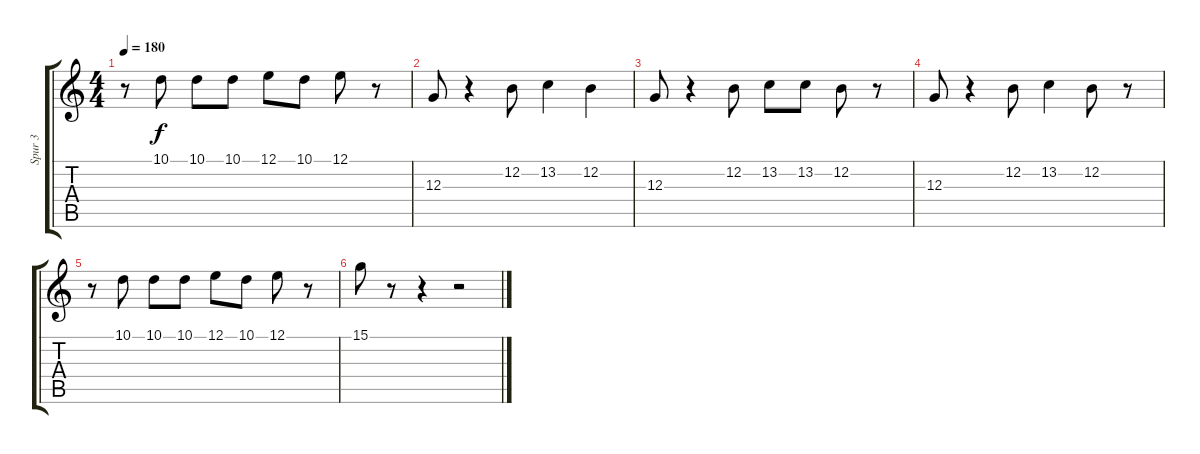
\track ("Spur 3" "Spur 3") {instrument trumpet}
\staff {score tabs}
\tuning (E4 B3 G3 D3 A2 E2) {hide}
\ts (4 4)
\tempo 180
\clef g2
\ks c
r.8{dy f} 10.1.8 10.1.8 10.1.8 12.1.8 10.1.8 12.1.8 r.8 |
12.3.8 r.4 12.2.8 13.2.4 12.2.4 |
12.3.8 r.4 12.2.8 13.2.8 13.2.8 12.2.8 r.8 |
12.3.8 r.4 12.2.8 13.2.4 12.2.8 r.8 |
r.8 10.1.8 10.1.8 10.1.8 12.1.8 10.1.8 12.1.8 r.8 |
15.1.8 r.8 r.4 r.2
